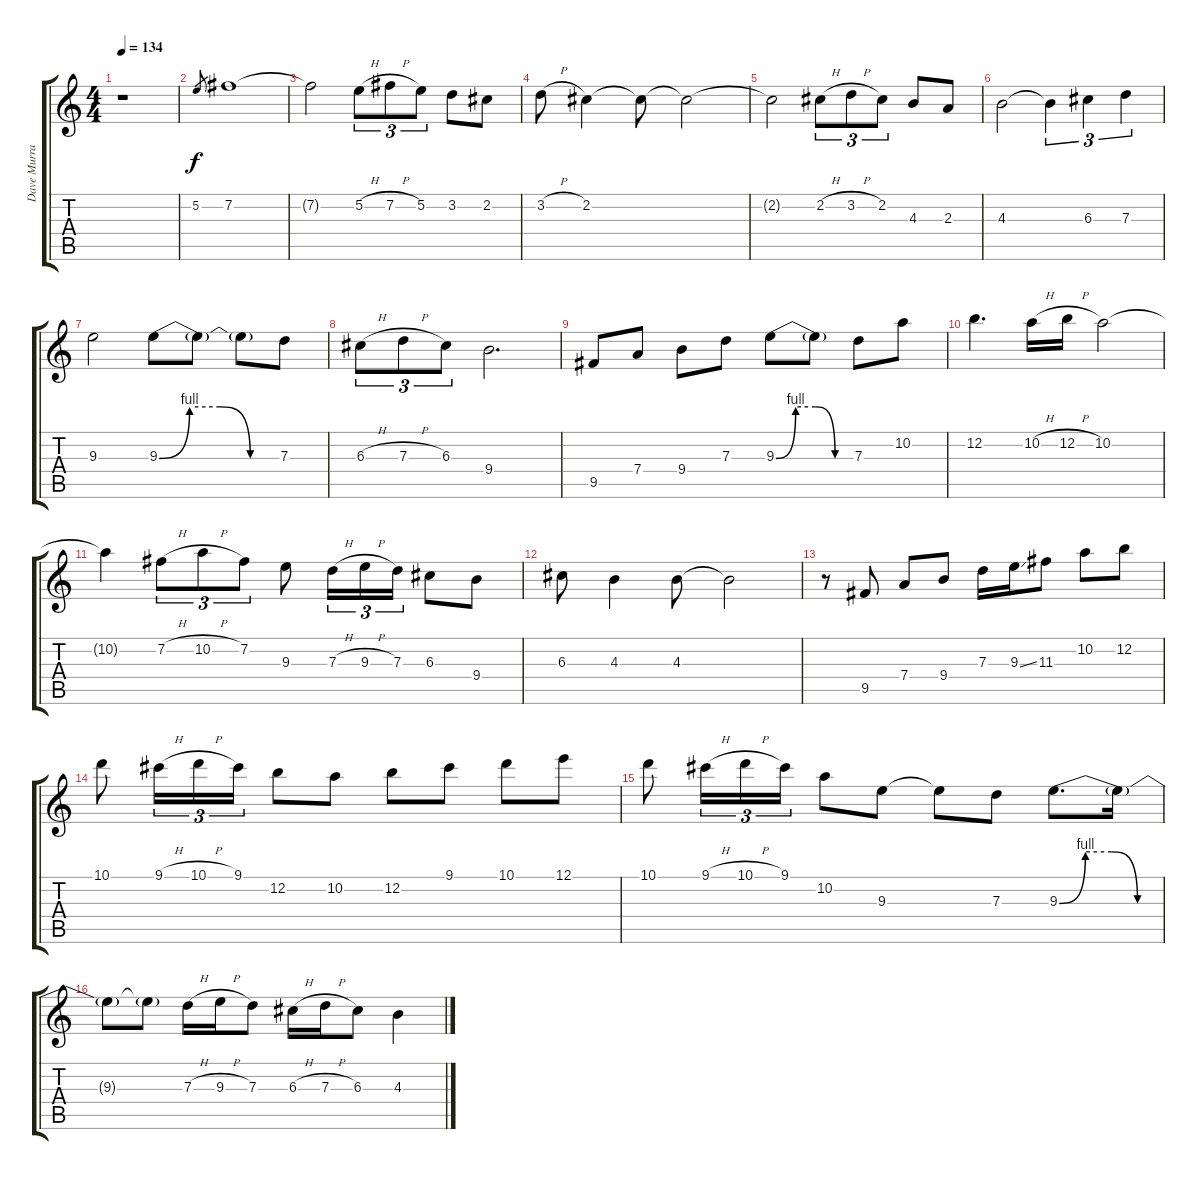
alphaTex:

\track ("Dave Murray" "Dave Murra") {instrument distortionguitar}
\staff {score tabs}
\tuning (E4 B3 G3 D3 A2 E2) {hide}
\ts (4 4)
\tempo 134
\clef g2
\ks c
r.1{dy f} |
5.2.8{gr} 7.2.1{volume 16} |
7.2{t}.2 5.2{h}.8{tu (3 2)} 7.2{h}.8{tu (3 2)} 5.2.8{tu (3 2)} 3.2.8 2.2.8 |
3.2{h}.8 2.2.4 2.2{t}.8 2.2{t}.2 |
2.2{t}.2 2.2{h}.8{tu (3 2)} 3.2{h}.8{tu (3 2)} 2.2.8{tu (3 2)} 4.3.8 2.3.8 |
4.3.2 4.3{t}.4{tu (3 2)} 6.3.4{tu (3 2)} 7.3.4{tu (3 2)} |
9.3.2 9.3{be (custom 0 0 15 4 30 4 45 0 60 0)}.8 9.3{t}.8 9.3{t}.8 7.3.8 |
6.3{h}.8{tu (3 2)} 7.3{h}.8{tu (3 2)} 6.3.8{tu (3 2)} 9.4.2{d} |
9.5.8 7.4.8 9.4.8 7.3.8 9.3{be (custom 0 0 15 4 30 4 45 0 60 0)}.8 9.3{t}.8 7.3.8 10.2.8 |
12.2.4{d} 10.2{h}.16 12.2{h}.16 10.2.2 |
10.2{t}.4 7.2{h}.8{tu (3 2)} 10.2{h}.8{tu (3 2)} 7.2.8{tu (3 2)} 9.3.8 7.3{h}.16{tu (3 2)} 9.3{h}.16{tu (3 2)} 7.3.16{tu (3 2)} 6.3.8 9.4.8 |
6.3.8 4.3.4 4.3.8 4.3{t}.2 |
r.8 9.5.8 7.4.8 9.4.8 7.3.16 9.3{ss}.16 11.3.8 10.2.8 12.2.8 |
10.1.8 9.1{h}.16{tu (3 2)} 10.1{h}.16{tu (3 2)} 9.1.16{tu (3 2)} 12.2.8 10.2.8 12.2.8 9.1.8 10.1.8 12.1.8 |
10.1.8 9.1{h}.16{tu (3 2)} 10.1{h}.16{tu (3 2)} 9.1.16{tu (3 2)} 10.2.8 9.3.8 9.3{t}.8 7.3.8 9.3{be (custom 0 0 15 4 30 4 45 0 60 0)}.8{d} 9.3{t}.16 |
9.3{t}.8 9.3{t}.8 7.3{h}.16 9.3{h}.16 7.3.8 6.3{h}.16 7.3{h}.16 6.3.8 4.3.4
